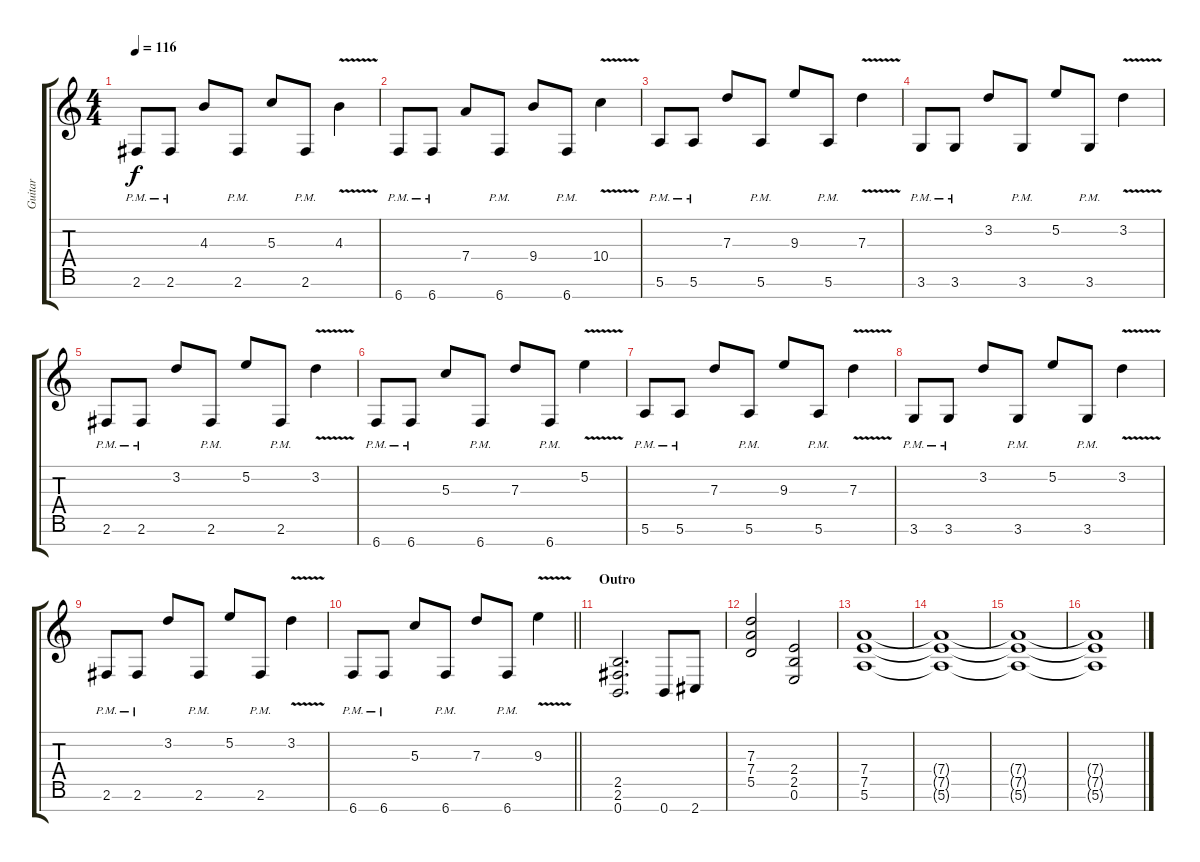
\track ("Guitar" "Guitar") {instrument acousticguitarnylon}
\staff {score tabs}
\tuning (E4 B3 G3 D3 A2 E2 B1) {hide}
\ts (4 4)
\tempo 116
\clef g2
\ks c
2.6{pm}.8{dy f} 2.6{pm}.8 4.3.8 2.6{pm}.8 5.3.8 2.6{pm}.8 4.3{v}.4 |
6.7{pm}.8 6.7{pm}.8 7.4.8 6.7{pm}.8 9.4.8 6.7{pm}.8 10.4{v}.4 |
5.6{pm}.8 5.6{pm}.8 7.3.8 5.6{pm}.8 9.3.8 5.6{pm}.8 7.3{v}.4 |
3.6{pm}.8 3.6{pm}.8 3.2.8 3.6{pm}.8 5.2.8 3.6{pm}.8 3.2{v}.4 |
2.6{pm}.8 2.6{pm}.8 3.2.8 2.6{pm}.8 5.2.8 2.6{pm}.8 3.2{v}.4 |
6.7{pm}.8 6.7{pm}.8 5.3.8 6.7{pm}.8 7.3.8 6.7{pm}.8 5.2{v}.4 |
5.6{pm}.8 5.6{pm}.8 7.3.8 5.6{pm}.8 9.3.8 5.6{pm}.8 7.3{v}.4 |
3.6{pm}.8 3.6{pm}.8 3.2.8 3.6{pm}.8 5.2.8 3.6{pm}.8 3.2{v}.4 |
2.6{pm}.8 2.6{pm}.8 3.2.8 2.6{pm}.8 5.2.8 2.6{pm}.8 3.2{v}.4 |
\barLineRight lightlight
6.7{pm}.8 6.7{pm}.8 5.3.8 6.7{pm}.8 7.3.8 6.7{pm}.8 9.3{v}.4 |
\section ("" "Outro")
(2.5 2.6 0.7).2{d volume 15} 0.7.8 2.7.8 |
(7.3 7.4 5.5).2 (2.4 2.5 0.6).2 |
(7.4 7.5 5.6).1{volume 0} |
(7.4{t} 7.5{t} 5.6{t}).1 |
(7.4{t} 7.5{t} 5.6{t}).1 |
(7.4{t} 7.5{t} 5.6{t}).1
